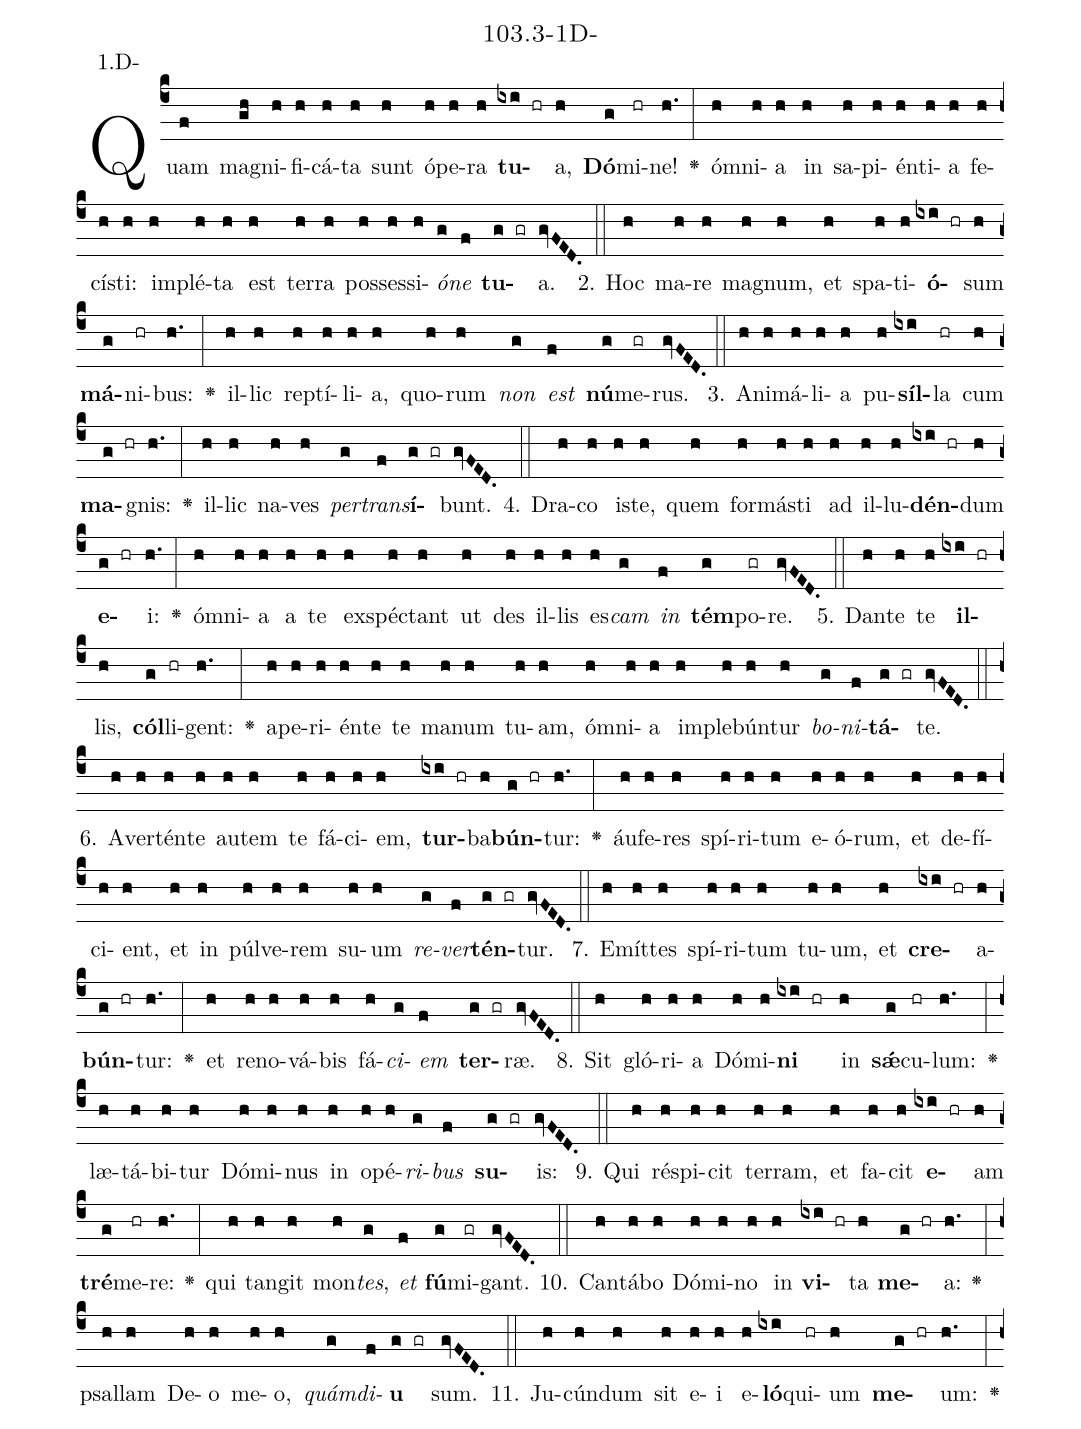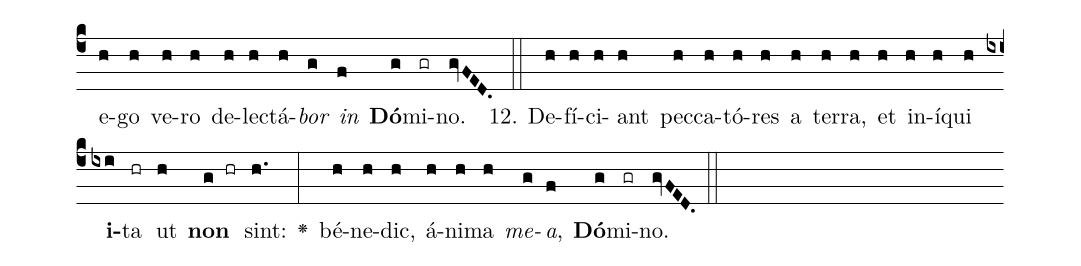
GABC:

name: 103.3-1D-;
annotation: 1.D-;
%%
(c4)Quam(f) ma(gh)gni(h)fi(h)cá(h)ta(h) sunt(h) ó(h)pe(h)ra(h) <b>tu</b>(ixi hr)a,(h) <b>Dó</b>(g)mi(hr)ne!(h.) <v>\greheightstar</v>(:) óm(h)ni(h)a(h) in(h) sa(h)pi(h)én(h)ti(h)a(h) fe(h)cís(h)ti:(h) im(h)plé(h)ta(h) est(h) ter(h)ra(h) pos(h)ses(h)si(h)<i>ó</i>(g)<i>ne</i>(f) <b>tu</b>(g gr)a.(gvFED.) (::)
2. Hoc(h) ma(h)re(h) ma(h)gnum,(h) et(h) spa(h)ti(h)<b>ó</b>(ixi hr)sum(h) <b>má</b>(g)ni(hr)bus:(h.) <v>\greheightstar</v>(:) il(h)lic(h) rep(h)tí(h)li(h)a,(h) quo(h)rum(h) <i>non</i>(g) <i>est</i>(f) <b>nú</b>(g)me(gr)rus.(gvFED.) (::)
3. A(h)ni(h)má(h)li(h)a(h) pu(h)<b>síl</b>(ixi)la(hr) cum(h) <b>ma</b>(g hr)gnis:(h.) <v>\greheightstar</v>(:) il(h)lic(h) na(h)ves(h) <i>per</i>(g)<i>trans</i>(f)<b>í</b>(g gr)bunt.(gvFED.) (::)
4. Dra(h)co(h) is(h)te,(h) quem(h) for(h)más(h)ti(h) ad(h) il(h)lu(h)<b>dén</b>(ixi hr)dum(h) <b>e</b>(g hr)i:(h.) <v>\greheightstar</v>(:) óm(h)ni(h)a(h) a(h) te(h) ex(h)spéc(h)tant(h) ut(h) des(h) il(h)lis(h) es(h)<i>cam</i>(g) <i>in</i>(f) <b>tém</b>(g)po(gr)re.(gvFED.) (::)
5. Dan(h)te(h) te(h) <b>il</b>(ixi hr)lis,(h) <b>cól</b>(g)li(hr)gent:(h.) <v>\greheightstar</v>(:) a(h)pe(h)ri(h)én(h)te(h) te(h) ma(h)num(h) tu(h)am,(h) óm(h)ni(h)a(h) im(h)ple(h)bún(h)tur(h) <i>bo</i>(g)<i>ni</i>(f)<b>tá</b>(g gr)te.(gvFED.) (::)
6. A(h)ver(h)tén(h)te(h) au(h)tem(h) te(h) fá(h)ci(h)em,(h) <b>tur</b>(ixi hr)ba(h)<b>bún</b>(g hr)tur:(h.) <v>\greheightstar</v>(:) áu(h)fe(h)res(h) spí(h)ri(h)tum(h) e(h)ó(h)rum,(h) et(h) de(h)fí(h)ci(h)ent,(h) et(h) in(h) púl(h)ve(h)rem(h) su(h)um(h) <i>re</i>(g)<i>ver</i>(f)<b>tén</b>(g gr)tur.(gvFED.) (::)
7. E(h)mít(h)tes(h) spí(h)ri(h)tum(h) tu(h)um,(h) et(h) <b>cre</b>(ixi hr)a(h)<b>bún</b>(g hr)tur:(h.) <v>\greheightstar</v>(:) et(h) re(h)no(h)vá(h)bis(h) fá(h)<i>ci</i>(g)<i>em</i>(f) <b>ter</b>(g gr)ræ.(gvFED.) (::)
8. Sit(h) gló(h)ri(h)a(h) Dó(h)mi(h)<b>ni</b>(ixi hr) in(h) <b>sǽ</b>(g)cu(hr)lum:(h.) <v>\greheightstar</v>(:) læ(h)tá(h)bi(h)tur(h) Dó(h)mi(h)nus(h) in(h) o(h)pé(h)<i>ri</i>(g)<i>bus</i>(f) <b>su</b>(g gr)is:(gvFED.) (::)
9. Qui(h) ré(h)spi(h)cit(h) ter(h)ram,(h) et(h) fa(h)cit(h) <b>e</b>(ixi hr)am(h) <b>tré</b>(g)me(hr)re:(h.) <v>\greheightstar</v>(:) qui(h) tan(h)git(h) mon(h)<i>tes</i>,(g) <i>et</i>(f) <b>fú</b>(g)mi(gr)gant.(gvFED.) (::)
10. Can(h)tá(h)bo(h) Dó(h)mi(h)no(h) in(h) <b>vi</b>(ixi hr)ta(h) <b>me</b>(g hr)a:(h.) <v>\greheightstar</v>(:) psal(h)lam(h) De(h)o(h) me(h)o,(h) <i>quám</i>(g)<i>di</i>(f)<b>u</b>(g gr) sum.(gvFED.) (::)
11. Ju(h)cún(h)dum(h) sit(h) e(h)i(h) e(h)<b>ló</b>(ixi)qui(hr)um(h) <b>me</b>(g hr)um:(h.) <v>\greheightstar</v>(:) e(h)go(h) ve(h)ro(h) de(h)lec(h)tá(h)<i>bor</i>(g) <i>in</i>(f) <b>Dó</b>(g)mi(gr)no.(gvFED.) (::)
12. De(h)fí(h)ci(h)ant(h) pec(h)ca(h)tó(h)res(h) a(h) ter(h)ra,(h) et(h) in(h)í(h)qui(h) <b>i</b>(ixi)ta(hr) ut(h) <b>non</b>(g hr) sint:(h.) <v>\greheightstar</v>(:) bé(h)ne(h)dic,(h) á(h)ni(h)ma(h) <i>me</i>(g)<i>a</i>,(f) <b>Dó</b>(g)mi(gr)no.(gvFED.) (::)
